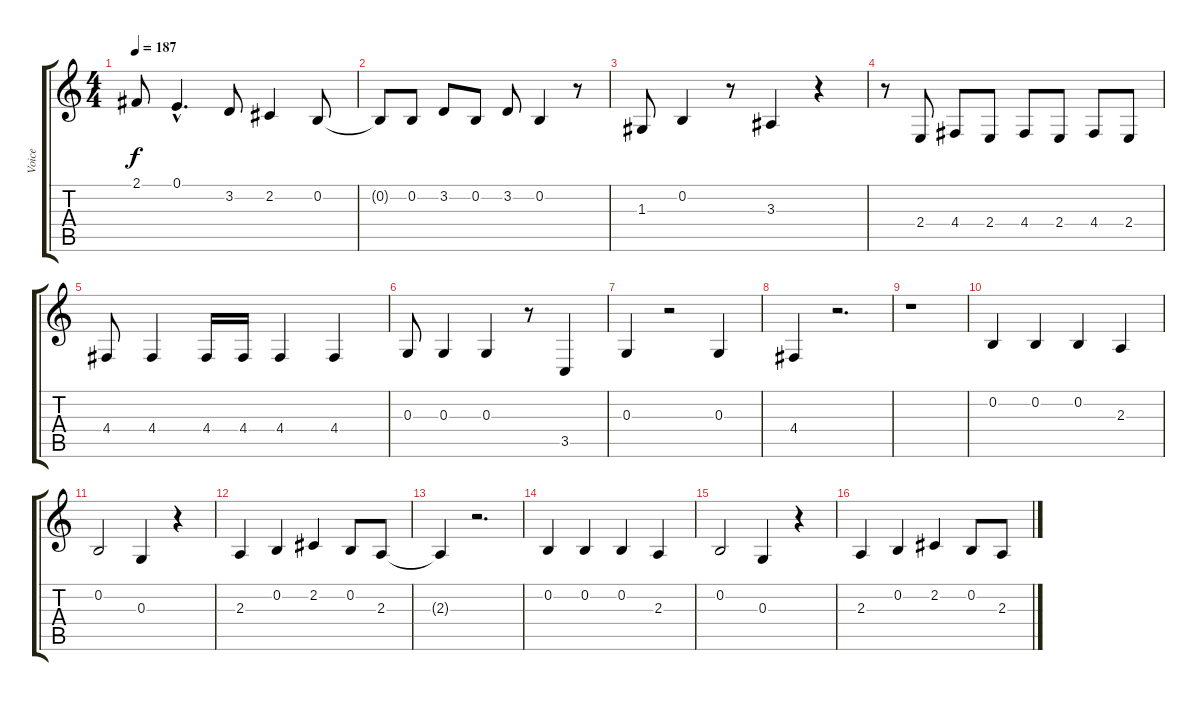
\track ("Voice" "Voice") {instrument sopranosax}
\staff {score tabs}
\tuning (E4 B3 G3 D3 A2 E2) {hide}
\ts (4 4)
\tempo 187
\clef g2
\ks c
2.1.8{dy f} 0.1{hac}.4{d} 3.2.8 2.2.4 0.2.8 |
0.2{t}.8 0.2.8 3.2.8 0.2.8 3.2.8 0.2.4 r.8 |
1.3.8 0.2.4 r.8 3.3.4 r.4 |
r.8 2.4.8 4.4.8 2.4.8 4.4.8 2.4.8 4.4.8 2.4.8 |
4.4.8 4.4.4 4.4.16 4.4.16 4.4.4 4.4.4 |
0.3.8 0.3.4 0.3.4 r.8 3.5.4 |
0.3.4 r.2 0.3.4 |
4.4.4 r.2{d} |
r.1 |
0.2.4 0.2.4 0.2.4 2.3.4 |
0.2.2 0.3.4 r.4 |
2.3.4 0.2.4 2.2.4 0.2.8 2.3.8 |
2.3{t}.4 r.2{d} |
0.2.4 0.2.4 0.2.4 2.3.4 |
0.2.2 0.3.4 r.4 |
2.3.4 0.2.4 2.2.4 0.2.8 2.3.8
